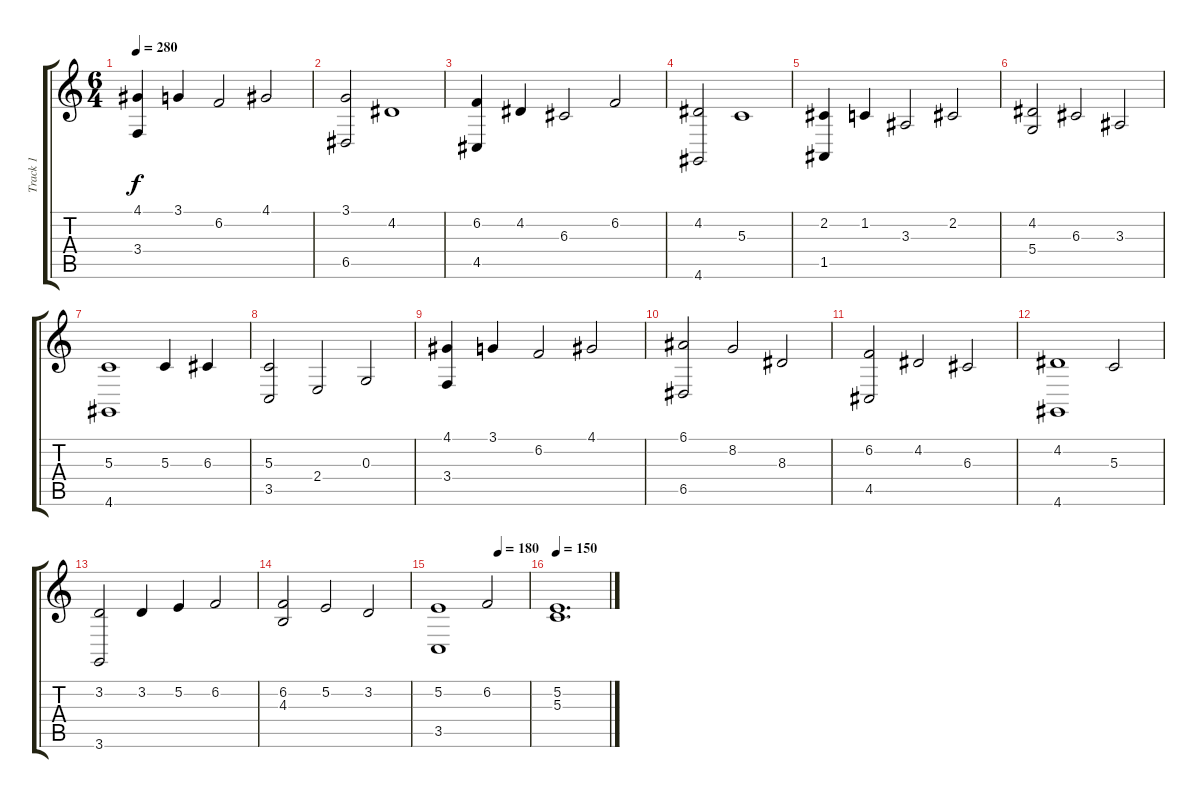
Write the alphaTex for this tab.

\track ("Track 1" "Track 1") {instrument acousticgrandpiano}
\staff {score tabs}
\tuning (E4 B3 G3 D3 A2 E2) {hide}
\ts (6 4)
\tempo 280
\clef g2
\ks c
(4.1 3.4).4{dy f} 3.1.4 6.2.2 4.1.2 |
(3.1 6.5).2 4.2.1 |
(6.2 4.5).4 4.2.4 6.3.2 6.2.2 |
(4.2 4.6).2 5.3.1 |
(2.2 1.5).4 1.2.4 3.3.2 2.2.2 |
(4.2 5.4).2 6.3.2 3.3.2 |
(5.3 4.6).1 5.3.4 6.3.4 |
(5.3 3.5).2 2.4.2 0.3.2 |
(4.1 3.4).4 3.1.4 6.2.2 4.1.2 |
(6.1 6.5).2 8.2.2 8.3.2 |
(6.2 4.5).2 4.2.2 6.3.2 |
(4.2 4.6).1 5.3.2 |
(3.2 3.6).2 3.2.4 5.2.4 6.2.2 |
(6.2 4.3).2 5.2.2 3.2.2 |
\tempo (180 0.6666666666666666)
(5.2 3.5).1 6.2.2 |
\tempo 150
(5.2 5.3).1{d}
